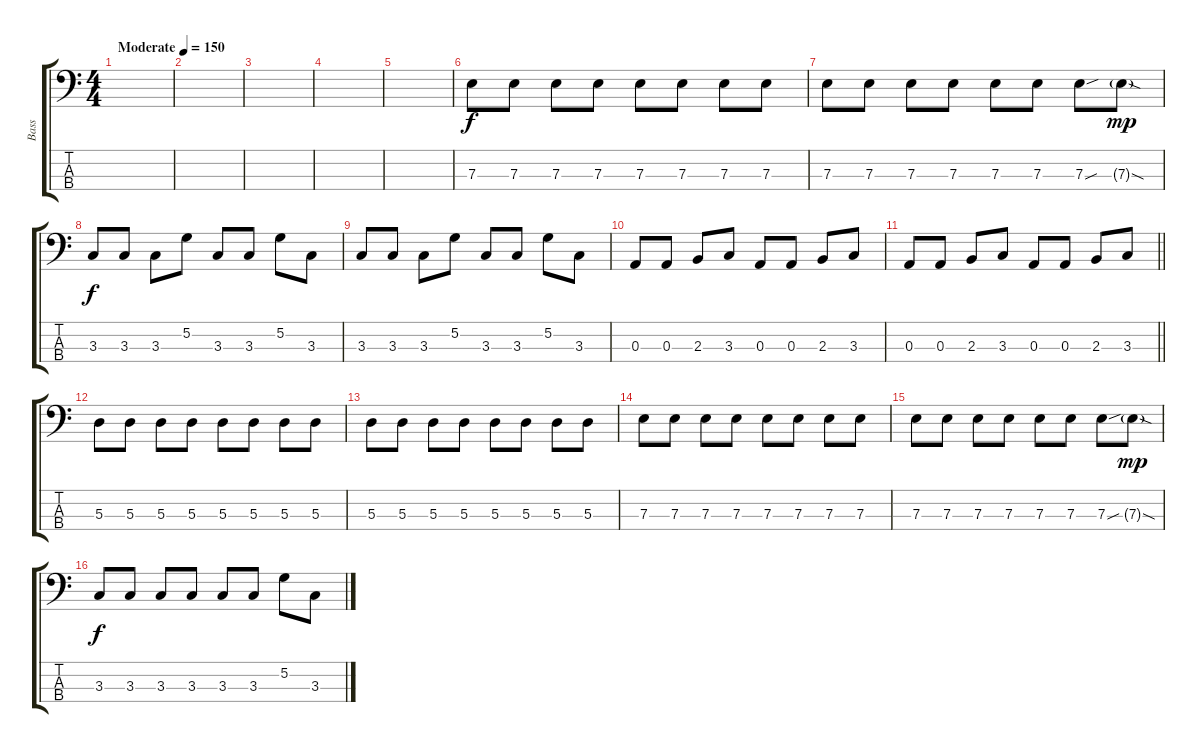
\track ("Bass" "Bass") {instrument electricbassfinger}
\staff {score tabs}
\tuning (G2 D2 A1 E1) {hide}
\ts (4 4)
\tempo (150 "Moderate")
\clef f4
\ks c
|
|
|
|
|
7.3.8 7.3.8 7.3.8 7.3.8 7.3.8 7.3.8 7.3.8 7.3.8 |
7.3.8 7.3.8 7.3.8 7.3.8 7.3.8 7.3.8 7.3{sou}.8 7.3{sod g}.8{dy mp} |
3.3.8{dy f} 3.3.8 3.3.8 5.2.8 3.3.8 3.3.8 5.2.8 3.3.8 |
3.3.8 3.3.8 3.3.8 5.2.8 3.3.8 3.3.8 5.2.8 3.3.8 |
0.3.8 0.3.8 2.3.8 3.3.8 0.3.8 0.3.8 2.3.8 3.3.8 |
\barLineRight lightlight
0.3.8 0.3.8 2.3.8 3.3.8 0.3.8 0.3.8 2.3.8 3.3.8 |
5.3.8 5.3.8 5.3.8 5.3.8 5.3.8 5.3.8 5.3.8 5.3.8 |
5.3.8 5.3.8 5.3.8 5.3.8 5.3.8 5.3.8 5.3.8 5.3.8 |
7.3.8 7.3.8 7.3.8 7.3.8 7.3.8 7.3.8 7.3.8 7.3.8 |
7.3.8 7.3.8 7.3.8 7.3.8 7.3.8 7.3.8 7.3{sou}.8 7.3{sod g}.8{dy mp} |
3.3.8{dy f} 3.3.8 3.3.8 3.3.8 3.3.8 3.3.8 5.2.8 3.3.8
